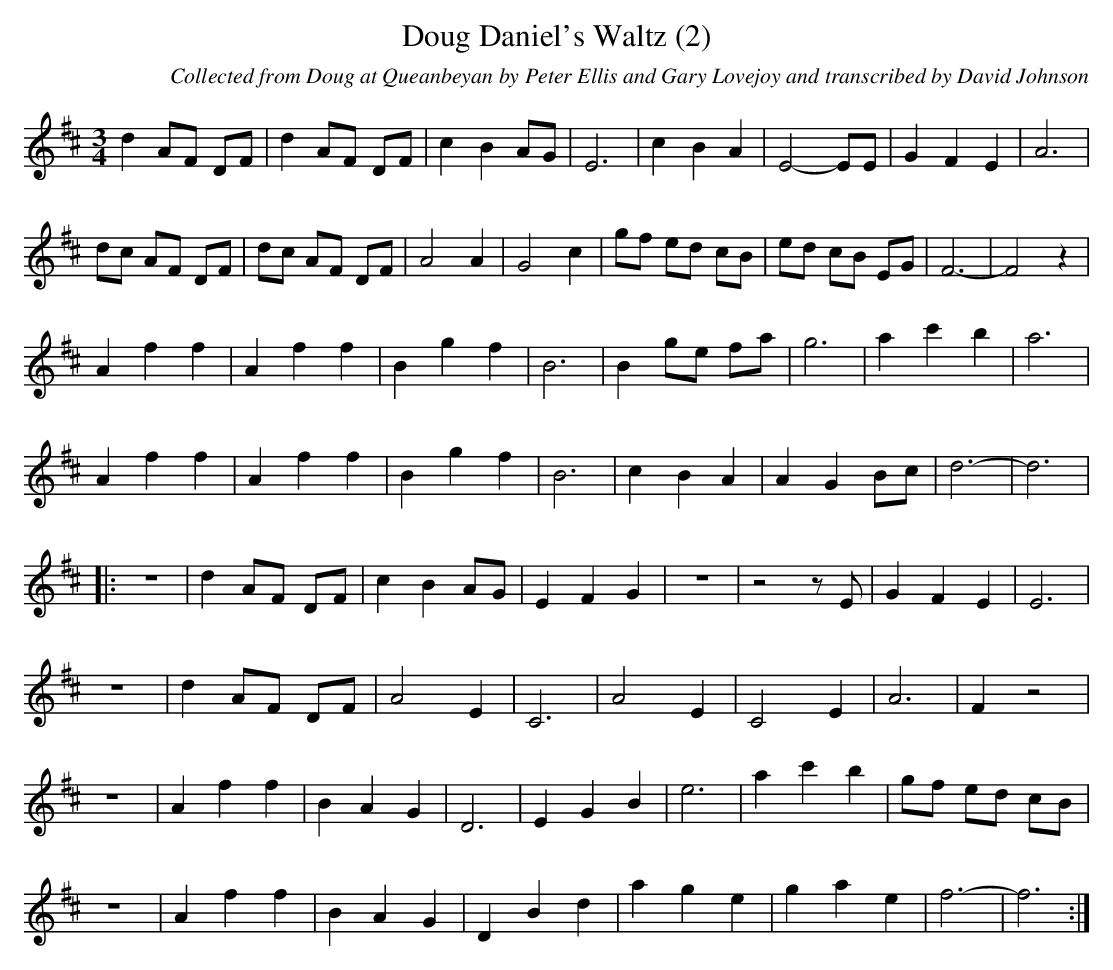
X:1
T:Doug Daniel's Waltz (2)
C:Collected from Doug at Queanbeyan by Peter Ellis and Gary Lovejoy and transcribed by David Johnson
M:3/4
L:1/4
K:Dmaj
dA/2F/2 D/2F/2|dA/2F/2 D/2F/2|cB A/2G/2|E3|cBA|E2-E/2E/2|GFE|A3|
d/c/ A/2F/2 D/2F/2|d/c/ A/2F/2 D/2F/2|A2 A|G2c|g/f/ e/d/ c/B/|e/d/ c/B/ E/G/|F3-|F2z|
Aff|Aff|Bgf|B3|Bg/2e/2 f/2a/2|g3|ac'b|a3|
Aff|Aff|Bgf|B3|cBA|AG B/2c/2|d3-|d3|
|:z3 |dA/2F/2 D/2F/2|cB A/2G/2|EFG|z3|z2-z/2E/2|GFE|E3|
z3|dA/2F/2 D/2F/2|A2E|C3|A2E|C2 E|A3|Fz2|
z3|Aff|BAG|D3|EGB|e3|ac'b|g/f/ e/d/ c/B/|
z3|Aff|BAG|DBd|age|gae|f3-|f3:|
